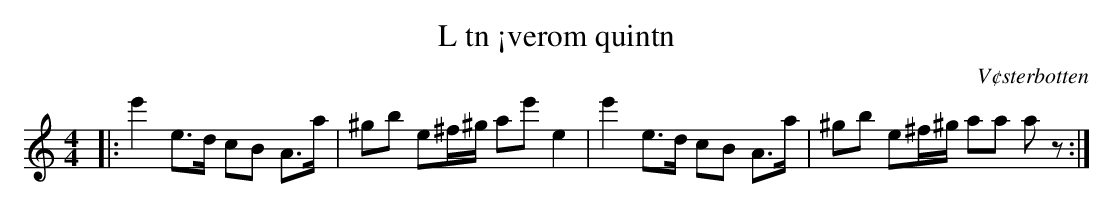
X:1
T:L tn ¡verom quintn
O:V¢sterbotten
M:4/4
L:1/8
K:Am
|: e'2 e>d cB A>a | ^gb e^f/^g/ ae' e2 | e'2 e>d cB A>a | ^gb e^f/^g/ aa az :|
